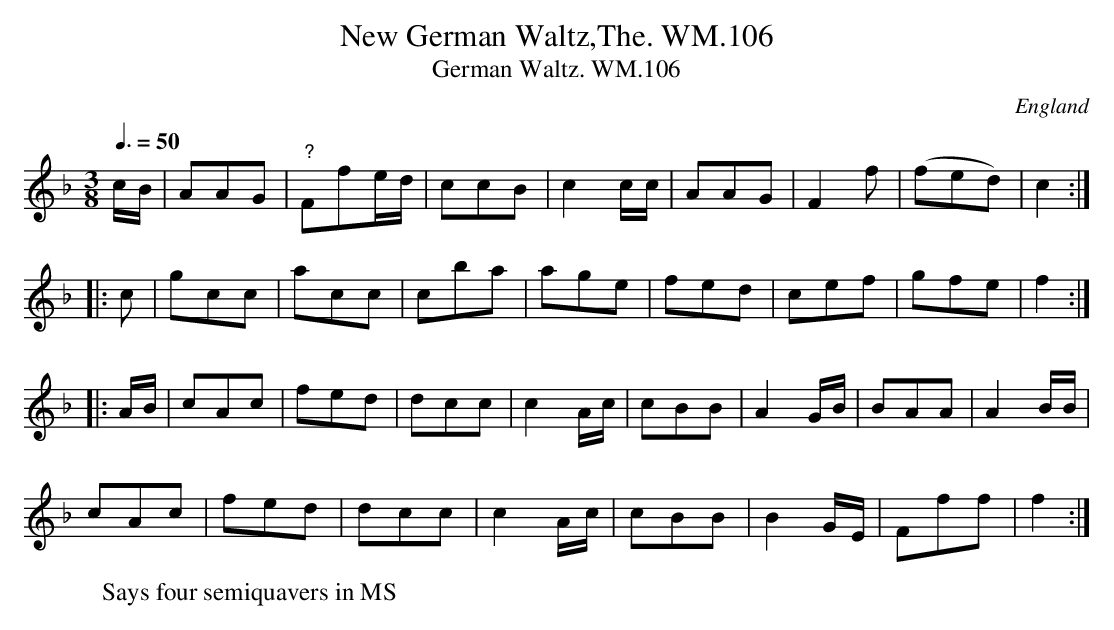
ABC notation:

X:1
T:New German Waltz,The. WM.106
T:German Waltz. WM.106
L:1/8
M:3/8
O:England
Q:3/8=50
K:FMaj
c/B/|AAG|"?"Ffe/d/|ccB|c2c/c/|AAG|F2f|(fed)|c2:|!
|:c|gcc|acc|cba|age|fed|cef|gfe|f2:|!
|:A/B/|cAc|fed|dcc|c2A/c/|cBB|A2G/B/|BAA|A2B/B/|!
cAc|fed|dcc|c2A/c/|cBB|B2G/E/|Fff|f2:|
W:Says four semiquavers in MS
